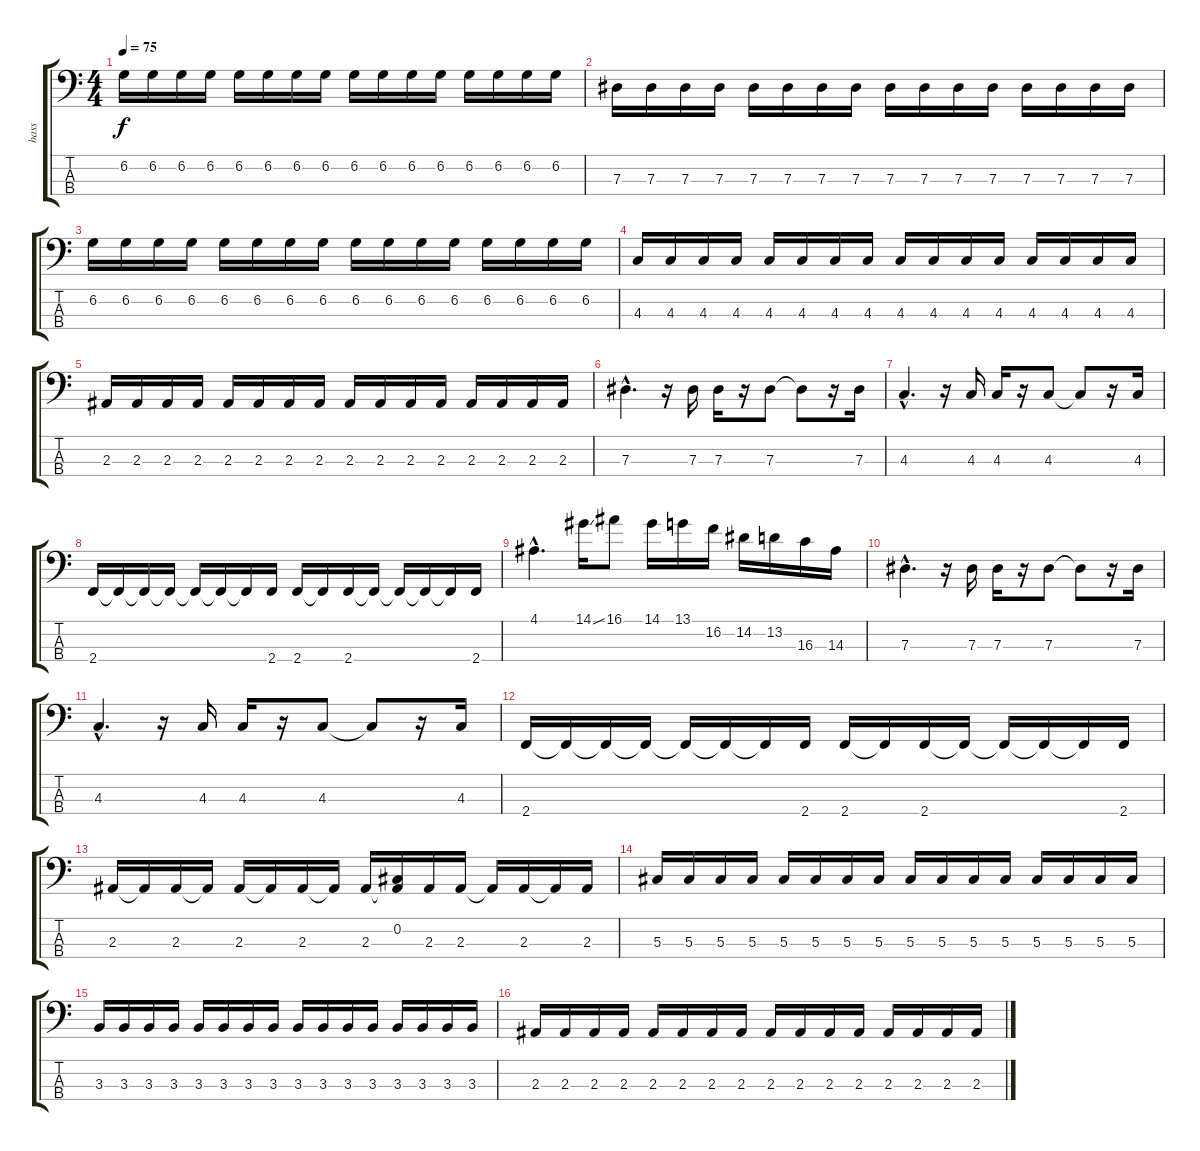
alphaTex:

\track ("bass" "bass") {instrument electricbassfinger}
\staff {score tabs}
\tuning (Gb2 Db2 Ab1 Eb1) {hide}
\ts (4 4)
\tempo 75
\clef f4
\ks c
6.2.16{dy f} 6.2.16 6.2.16 6.2.16 6.2.16 6.2.16 6.2.16 6.2.16 6.2.16 6.2.16 6.2.16 6.2.16 6.2.16 6.2.16 6.2.16 6.2.16 |
7.3.16 7.3.16 7.3.16 7.3.16 7.3.16 7.3.16 7.3.16 7.3.16 7.3.16 7.3.16 7.3.16 7.3.16 7.3.16 7.3.16 7.3.16 7.3.16 |
6.2.16 6.2.16 6.2.16 6.2.16 6.2.16 6.2.16 6.2.16 6.2.16 6.2.16 6.2.16 6.2.16 6.2.16 6.2.16 6.2.16 6.2.16 6.2.16 |
4.3.16 4.3.16 4.3.16 4.3.16 4.3.16 4.3.16 4.3.16 4.3.16 4.3.16 4.3.16 4.3.16 4.3.16 4.3.16 4.3.16 4.3.16 4.3.16 |
2.3.16 2.3.16 2.3.16 2.3.16 2.3.16 2.3.16 2.3.16 2.3.16 2.3.16 2.3.16 2.3.16 2.3.16 2.3.16 2.3.16 2.3.16 2.3.16 |
7.3{hac}.4{d} r.16 7.3.16 7.3.16 r.16 7.3.8 7.3{t}.8 r.16 7.3.16 |
4.3{hac}.4{d} r.16 4.3.16 4.3.16 r.16 4.3.8 4.3{t}.8 r.16 4.3.16 |
2.4.16 2.4{t}.16 2.4{t}.16 2.4{t}.16 2.4{t}.16 2.4{t}.16 2.4{t}.16 2.4.16 2.4.16 2.4{t}.16 2.4.16 2.4{t}.16 2.4{t}.16 2.4{t}.16 2.4{t}.16 2.4.16 |
4.1{hac}.4{d} 14.1{ss}.16 16.1.8 14.1.16 13.1.16 16.2.16 14.2.16 13.2.16 16.3.16 14.3.16 |
7.3{hac}.4{d} r.16 7.3.16 7.3.16 r.16 7.3.8 7.3{t}.8 r.16 7.3.16 |
4.3{hac}.4{d} r.16 4.3.16 4.3.16 r.16 4.3.8 4.3{t}.8 r.16 4.3.16 |
2.4.16 2.4{t}.16 2.4{t}.16 2.4{t}.16 2.4{t}.16 2.4{t}.16 2.4{t}.16 2.4.16 2.4.16 2.4{t}.16 2.4.16 2.4{t}.16 2.4{t}.16 2.4{t}.16 2.4{t}.16 2.4.16 |
2.3.16 2.3{t}.16 2.3.16 2.3{t}.16 2.3.16 2.3{t}.16 2.3.16 2.3{t}.16 2.3.16 (0.2 2.3{t}).16 2.3.16 2.3.16 2.3{t}.16 2.3.16 2.3{t}.16 2.3.16 |
5.3.16 5.3.16 5.3.16 5.3.16 5.3.16 5.3.16 5.3.16 5.3.16 5.3.16 5.3.16 5.3.16 5.3.16 5.3.16 5.3.16 5.3.16 5.3.16 |
3.3.16 3.3.16 3.3.16 3.3.16 3.3.16 3.3.16 3.3.16 3.3.16 3.3.16 3.3.16 3.3.16 3.3.16 3.3.16 3.3.16 3.3.16 3.3.16 |
2.3.16 2.3.16 2.3.16 2.3.16 2.3.16 2.3.16 2.3.16 2.3.16 2.3.16 2.3.16 2.3.16 2.3.16 2.3.16 2.3.16 2.3.16 2.3.16
